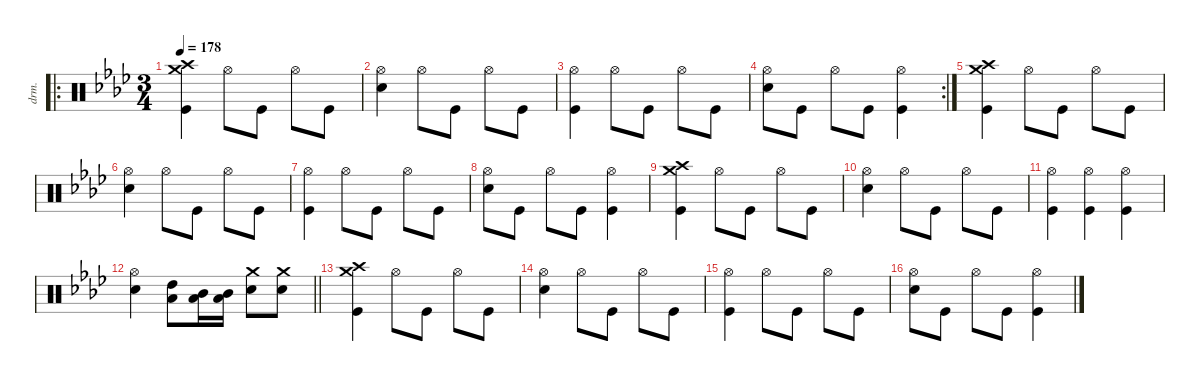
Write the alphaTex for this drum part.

\defaultSystemsLayout 4
\hideDynamics
\bracketExtendMode groupsimilarinstruments
\otherSystemsTrackNameOrientation horizontal
\track ("Percussions" "drm.") {instrument percussion}
\staff {score}
\articulation defaults
\ro
\ts (3 4)
\tempo 178
\clef neutral
\ks fminor
("Kick (hit)"{acc forcenatural} "Crash high (hit)"{acc forcenatural} "Crash medium (hit)"{acc forcenatural}).4{dy f} "Hi-Hat (open)"{acc forcenatural}.8{dy mf} "Kick (hit)"{acc forcenatural}.8{dy f} "Hi-Hat (open)"{acc forcenatural}.8{dy mf} "Kick (hit)"{acc forcenatural}.8{dy f} |
("Snare (hit) 2"{acc forcenatural} "Hi-Hat (open)"{acc forcenatural}).4 "Hi-Hat (open)"{acc forcenatural}.8{dy mf} "Kick (hit)"{acc forcenatural}.8{dy f} "Hi-Hat (open)"{acc forcenatural}.8{dy mf} "Kick (hit)"{acc forcenatural}.8{dy f} |
("Kick (hit)"{acc forcenatural} "Hi-Hat (open)"{acc forcenatural}).4 "Hi-Hat (open)"{acc forcenatural}.8{dy mf} "Kick (hit)"{acc forcenatural}.8{dy f} "Hi-Hat (open)"{acc forcenatural}.8{dy mf} "Kick (hit)"{acc forcenatural}.8{dy f} |
\rc 2
("Snare (hit) 2"{acc forcenatural} "Hi-Hat (open)"{acc forcenatural}).8 "Kick (hit)"{acc forcenatural}.8 "Hi-Hat (open)"{acc forcenatural}.8{dy mf} "Kick (hit)"{acc forcenatural}.8{dy f} ("Kick (hit)"{acc forcenatural} "Hi-Hat (open)"{acc forcenatural}).4 |
("Kick (hit)"{acc forcenatural} "Crash high (hit)"{acc forcenatural} "Crash medium (hit)"{acc forcenatural}).4 "Hi-Hat (open)"{acc forcenatural}.8{dy mf} "Kick (hit)"{acc forcenatural}.8{dy f} "Hi-Hat (open)"{acc forcenatural}.8{dy mf} "Kick (hit)"{acc forcenatural}.8{dy f} |
("Snare (hit) 2"{acc forcenatural} "Hi-Hat (open)"{acc forcenatural}).4 "Hi-Hat (open)"{acc forcenatural}.8{dy mf} "Kick (hit)"{acc forcenatural}.8{dy f} "Hi-Hat (open)"{acc forcenatural}.8{dy mf} "Kick (hit)"{acc forcenatural}.8{dy f} |
("Kick (hit)"{acc forcenatural} "Hi-Hat (open)"{acc forcenatural}).4 "Hi-Hat (open)"{acc forcenatural}.8{dy mf} "Kick (hit)"{acc forcenatural}.8{dy f} "Hi-Hat (open)"{acc forcenatural}.8{dy mf} "Kick (hit)"{acc forcenatural}.8{dy f} |
("Snare (hit) 2"{acc forcenatural} "Hi-Hat (open)"{acc forcenatural}).8 "Kick (hit)"{acc forcenatural}.8 "Hi-Hat (open)"{acc forcenatural}.8{dy mf} "Kick (hit)"{acc forcenatural}.8{dy f} ("Kick (hit)"{acc forcenatural} "Hi-Hat (open)"{acc forcenatural}).4 |
("Kick (hit)"{acc forcenatural} "Crash high (hit)"{acc forcenatural} "Crash medium (hit)"{acc forcenatural}).4 "Hi-Hat (open)"{acc forcenatural}.8{dy mf} "Kick (hit)"{acc forcenatural}.8{dy f} "Hi-Hat (open)"{acc forcenatural}.8{dy mf} "Kick (hit)"{acc forcenatural}.8{dy f} |
("Snare (hit) 2"{acc forcenatural} "Hi-Hat (open)"{acc forcenatural}).4 "Hi-Hat (open)"{acc forcenatural}.8{dy mf} "Kick (hit)"{acc forcenatural}.8{dy f} "Hi-Hat (open)"{acc forcenatural}.8{dy mf} "Kick (hit)"{acc forcenatural}.8{dy f} |
("Kick (hit)"{acc forcenatural} "Hi-Hat (open)"{acc forcenatural}).4 ("Kick (hit)"{acc forcenatural} "Hi-Hat (open)"{acc forcenatural}).4 ("Kick (hit)"{acc forcenatural} "Hi-Hat (open)"{acc forcenatural}).4 |
\barLineRight lightlight
("Snare (hit) 2"{acc forcenatural} "Hi-Hat (open)"{acc forcenatural}).4 ("Low Tom (hit)"{acc forcenatural} "High Tom (hit)"{acc forcenatural}).8{dy mp} ("Low Tom (hit)"{acc forcenatural} "Mid Tom (hit)"{acc forcenatural}).16 ("Low Tom (hit)"{acc forcenatural} "Mid Tom (hit)"{acc forcenatural}).16 ("Snare (hit) 2"{acc forcenatural} "Crash medium (hit)"{acc forcenatural}).8{dy f} ("Snare (hit) 2"{acc forcenatural} "Crash medium (hit)"{acc forcenatural}).8 |
("Kick (hit)"{acc forcenatural} "Crash high (hit)"{acc forcenatural} "Crash medium (hit)"{acc forcenatural}).4 "Hi-Hat (open)"{acc forcenatural}.8{dy mf} "Kick (hit)"{acc forcenatural}.8{dy f} "Hi-Hat (open)"{acc forcenatural}.8{dy mf} "Kick (hit)"{acc forcenatural}.8{dy f} |
("Snare (hit) 2"{acc forcenatural} "Hi-Hat (open)"{acc forcenatural}).4 "Hi-Hat (open)"{acc forcenatural}.8{dy mf} "Kick (hit)"{acc forcenatural}.8{dy f} "Hi-Hat (open)"{acc forcenatural}.8{dy mf} "Kick (hit)"{acc forcenatural}.8{dy f} |
("Kick (hit)"{acc forcenatural} "Hi-Hat (open)"{acc forcenatural}).4 "Hi-Hat (open)"{acc forcenatural}.8{dy mf} "Kick (hit)"{acc forcenatural}.8{dy f} "Hi-Hat (open)"{acc forcenatural}.8{dy mf} "Kick (hit)"{acc forcenatural}.8{dy f} |
("Snare (hit) 2"{acc forcenatural} "Hi-Hat (open)"{acc forcenatural}).8 "Kick (hit)"{acc forcenatural}.8 "Hi-Hat (open)"{acc forcenatural}.8{dy mf} "Kick (hit)"{acc forcenatural}.8{dy f} ("Kick (hit)"{acc forcenatural} "Hi-Hat (open)"{acc forcenatural}).4
